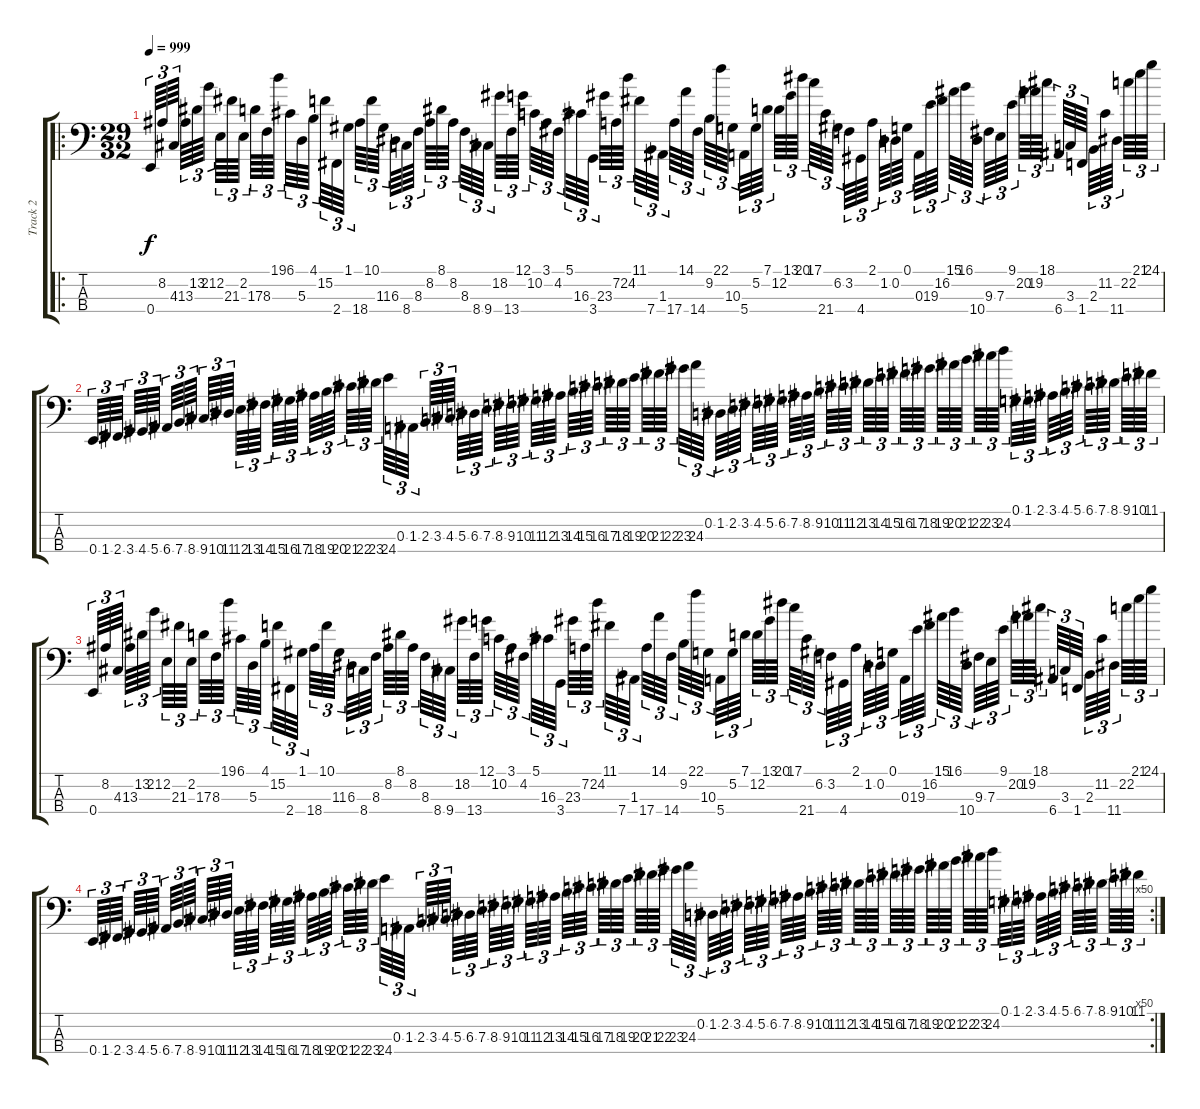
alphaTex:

\track ("Track 2" "Track 2") {instrument electricbassfinger}
\staff {score tabs}
\tuning (G2 D2 A1 E1) {hide}
\ro
\ts (29 32)
\tempo 999
\clef f4
\ks c
0.4.64{tu (3 2) dy f} 8.2.64{tu (3 2)} 4.3.64{tu (3 2)} 13.3.64{tu (3 2)} 13.2.64{tu (3 2)} 21.2.64{tu (3 2)} 2.2.64{tu (3 2)} 21.3.64{tu (3 2)} 2.2.64{tu (3 2)} 17.3.64{tu (3 2)} 8.3.64{tu (3 2)} 19.1.64{tu (3 2)} 6.1.64{tu (3 2)} 5.3.64{tu (3 2)} 4.1.64{tu (3 2)} 15.2.64{tu (3 2)} 2.4.64{tu (3 2)} 1.1.64{tu (3 2)} 18.4.64{tu (3 2)} 10.1.64{tu (3 2)} 11.3.64{tu (3 2)} 6.3.64{tu (3 2)} 8.4.64{tu (3 2)} 8.3.64{tu (3 2)} 8.2.64{tu (3 2)} 8.1.64{tu (3 2)} 8.2.64{tu (3 2)} 8.3.64{tu (3 2)} 8.4.64{tu (3 2)} 9.4.64{tu (3 2)} 18.2.64{tu (3 2)} 13.4.64{tu (3 2)} 12.1.64{tu (3 2)} 10.2.64{tu (3 2)} 3.1.64{tu (3 2)} 4.2.64{tu (3 2)} 5.1.64{tu (3 2)} 16.3.64{tu (3 2)} 3.4.64{tu (3 2)} 23.3.64{tu (3 2)} 7.2.64{tu (3 2)} 24.2.64{tu (3 2)} 11.1.64{tu (3 2)} 7.4.64{tu (3 2)} 1.3.64{tu (3 2)} 17.4.64{tu (3 2)} 14.1.64{tu (3 2)} 14.4.64{tu (3 2)} 9.2.64{tu (3 2)} 22.1.64{tu (3 2)} 10.3.64{tu (3 2)} 5.4.64{tu (3 2)} 5.2.64{tu (3 2)} 7.1.64{tu (3 2)} 12.2.64{tu (3 2)} 13.1.64{tu (3 2)} 20.1.64{tu (3 2)} 17.1.64{tu (3 2)} 21.4.64{tu (3 2)} 6.2.64{tu (3 2)} 3.2.64{tu (3 2)} 4.4.64{tu (3 2)} 2.1.64{tu (3 2)} 1.2.64{tu (3 2)} 0.2.64{tu (3 2)} 0.1.64{tu (3 2)} 0.3.64{tu (3 2)} 19.3.64{tu (3 2)} 16.2.64{tu (3 2)} 15.1.64{tu (3 2)} 16.1.64{tu (3 2)} 10.4.64{tu (3 2)} 9.3.64{tu (3 2)} 7.3.64{tu (3 2)} 9.1.64{tu (3 2)} 20.2.64{tu (3 2)} 19.2.64{tu (3 2)} 18.1.64{tu (3 2)} 6.4.64{tu (3 2)} 3.3.64{tu (3 2)} 1.4.64{tu (3 2)} 2.3.64{tu (3 2)} 11.2.64{tu (3 2)} 11.4.64{tu (3 2)} 22.2.64{tu (3 2)} 21.1.64{tu (3 2)} 24.1.64{tu (3 2)} |
0.4.64{tu (3 2)} 1.4.64{tu (3 2)} 2.4.64{tu (3 2)} 3.4.64{tu (3 2)} 4.4.64{tu (3 2)} 5.4.64{tu (3 2)} 6.4.64{tu (3 2)} 7.4.64{tu (3 2)} 8.4.64{tu (3 2)} 9.4.64{tu (3 2)} 10.4.64{tu (3 2)} 11.4.64{tu (3 2)} 12.4.64{tu (3 2)} 13.4.64{tu (3 2)} 14.4.64{tu (3 2)} 15.4.64{tu (3 2)} 16.4.64{tu (3 2)} 17.4.64{tu (3 2)} 18.4.64{tu (3 2)} 19.4.64{tu (3 2)} 20.4.64{tu (3 2)} 21.4.64{tu (3 2)} 22.4.64{tu (3 2)} 23.4.64{tu (3 2)} 24.4.64{tu (3 2)} 0.3.64{tu (3 2)} 1.3.64{tu (3 2)} 2.3.64{tu (3 2)} 3.3.64{tu (3 2)} 4.3.64{tu (3 2)} 5.3.64{tu (3 2)} 6.3.64{tu (3 2)} 7.3.64{tu (3 2)} 8.3.64{tu (3 2)} 9.3.64{tu (3 2)} 10.3.64{tu (3 2)} 11.3.64{tu (3 2)} 12.3.64{tu (3 2)} 13.3.64{tu (3 2)} 14.3.64{tu (3 2)} 15.3.64{tu (3 2)} 16.3.64{tu (3 2)} 17.3.64{tu (3 2)} 18.3.64{tu (3 2)} 19.3.64{tu (3 2)} 20.3.64{tu (3 2)} 21.3.64{tu (3 2)} 22.3.64{tu (3 2)} 23.3.64{tu (3 2)} 24.3.64{tu (3 2)} 0.2.64{tu (3 2)} 1.2.64{tu (3 2)} 2.2.64{tu (3 2)} 3.2.64{tu (3 2)} 4.2.64{tu (3 2)} 5.2.64{tu (3 2)} 6.2.64{tu (3 2)} 7.2.64{tu (3 2)} 8.2.64{tu (3 2)} 9.2.64{tu (3 2)} 10.2.64{tu (3 2)} 11.2.64{tu (3 2)} 12.2.64{tu (3 2)} 13.2.64{tu (3 2)} 14.2.64{tu (3 2)} 15.2.64{tu (3 2)} 16.2.64{tu (3 2)} 17.2.64{tu (3 2)} 18.2.64{tu (3 2)} 19.2.64{tu (3 2)} 20.2.64{tu (3 2)} 21.2.64{tu (3 2)} 22.2.64{tu (3 2)} 23.2.64{tu (3 2)} 24.2.64{tu (3 2)} 0.1.64{tu (3 2)} 1.1.64{tu (3 2)} 2.1.64{tu (3 2)} 3.1.64{tu (3 2)} 4.1.64{tu (3 2)} 5.1.64{tu (3 2)} 6.1.64{tu (3 2)} 7.1.64{tu (3 2)} 8.1.64{tu (3 2)} 9.1.64{tu (3 2)} 10.1.64{tu (3 2)} 11.1.64{tu (3 2)} |
0.4.64{tu (3 2)} 8.2.64{tu (3 2)} 4.3.64{tu (3 2)} 13.3.64{tu (3 2)} 13.2.64{tu (3 2)} 21.2.64{tu (3 2)} 2.2.64{tu (3 2)} 21.3.64{tu (3 2)} 2.2.64{tu (3 2)} 17.3.64{tu (3 2)} 8.3.64{tu (3 2)} 19.1.64{tu (3 2)} 6.1.64{tu (3 2)} 5.3.64{tu (3 2)} 4.1.64{tu (3 2)} 15.2.64{tu (3 2)} 2.4.64{tu (3 2)} 1.1.64{tu (3 2)} 18.4.64{tu (3 2)} 10.1.64{tu (3 2)} 11.3.64{tu (3 2)} 6.3.64{tu (3 2)} 8.4.64{tu (3 2)} 8.3.64{tu (3 2)} 8.2.64{tu (3 2)} 8.1.64{tu (3 2)} 8.2.64{tu (3 2)} 8.3.64{tu (3 2)} 8.4.64{tu (3 2)} 9.4.64{tu (3 2)} 18.2.64{tu (3 2)} 13.4.64{tu (3 2)} 12.1.64{tu (3 2)} 10.2.64{tu (3 2)} 3.1.64{tu (3 2)} 4.2.64{tu (3 2)} 5.1.64{tu (3 2)} 16.3.64{tu (3 2)} 3.4.64{tu (3 2)} 23.3.64{tu (3 2)} 7.2.64{tu (3 2)} 24.2.64{tu (3 2)} 11.1.64{tu (3 2)} 7.4.64{tu (3 2)} 1.3.64{tu (3 2)} 17.4.64{tu (3 2)} 14.1.64{tu (3 2)} 14.4.64{tu (3 2)} 9.2.64{tu (3 2)} 22.1.64{tu (3 2)} 10.3.64{tu (3 2)} 5.4.64{tu (3 2)} 5.2.64{tu (3 2)} 7.1.64{tu (3 2)} 12.2.64{tu (3 2)} 13.1.64{tu (3 2)} 20.1.64{tu (3 2)} 17.1.64{tu (3 2)} 21.4.64{tu (3 2)} 6.2.64{tu (3 2)} 3.2.64{tu (3 2)} 4.4.64{tu (3 2)} 2.1.64{tu (3 2)} 1.2.64{tu (3 2)} 0.2.64{tu (3 2)} 0.1.64{tu (3 2)} 0.3.64{tu (3 2)} 19.3.64{tu (3 2)} 16.2.64{tu (3 2)} 15.1.64{tu (3 2)} 16.1.64{tu (3 2)} 10.4.64{tu (3 2)} 9.3.64{tu (3 2)} 7.3.64{tu (3 2)} 9.1.64{tu (3 2)} 20.2.64{tu (3 2)} 19.2.64{tu (3 2)} 18.1.64{tu (3 2)} 6.4.64{tu (3 2)} 3.3.64{tu (3 2)} 1.4.64{tu (3 2)} 2.3.64{tu (3 2)} 11.2.64{tu (3 2)} 11.4.64{tu (3 2)} 22.2.64{tu (3 2)} 21.1.64{tu (3 2)} 24.1.64{tu (3 2)} |
\rc 50
0.4.64{tu (3 2)} 1.4.64{tu (3 2)} 2.4.64{tu (3 2)} 3.4.64{tu (3 2)} 4.4.64{tu (3 2)} 5.4.64{tu (3 2)} 6.4.64{tu (3 2)} 7.4.64{tu (3 2)} 8.4.64{tu (3 2)} 9.4.64{tu (3 2)} 10.4.64{tu (3 2)} 11.4.64{tu (3 2)} 12.4.64{tu (3 2)} 13.4.64{tu (3 2)} 14.4.64{tu (3 2)} 15.4.64{tu (3 2)} 16.4.64{tu (3 2)} 17.4.64{tu (3 2)} 18.4.64{tu (3 2)} 19.4.64{tu (3 2)} 20.4.64{tu (3 2)} 21.4.64{tu (3 2)} 22.4.64{tu (3 2)} 23.4.64{tu (3 2)} 24.4.64{tu (3 2)} 0.3.64{tu (3 2)} 1.3.64{tu (3 2)} 2.3.64{tu (3 2)} 3.3.64{tu (3 2)} 4.3.64{tu (3 2)} 5.3.64{tu (3 2)} 6.3.64{tu (3 2)} 7.3.64{tu (3 2)} 8.3.64{tu (3 2)} 9.3.64{tu (3 2)} 10.3.64{tu (3 2)} 11.3.64{tu (3 2)} 12.3.64{tu (3 2)} 13.3.64{tu (3 2)} 14.3.64{tu (3 2)} 15.3.64{tu (3 2)} 16.3.64{tu (3 2)} 17.3.64{tu (3 2)} 18.3.64{tu (3 2)} 19.3.64{tu (3 2)} 20.3.64{tu (3 2)} 21.3.64{tu (3 2)} 22.3.64{tu (3 2)} 23.3.64{tu (3 2)} 24.3.64{tu (3 2)} 0.2.64{tu (3 2)} 1.2.64{tu (3 2)} 2.2.64{tu (3 2)} 3.2.64{tu (3 2)} 4.2.64{tu (3 2)} 5.2.64{tu (3 2)} 6.2.64{tu (3 2)} 7.2.64{tu (3 2)} 8.2.64{tu (3 2)} 9.2.64{tu (3 2)} 10.2.64{tu (3 2)} 11.2.64{tu (3 2)} 12.2.64{tu (3 2)} 13.2.64{tu (3 2)} 14.2.64{tu (3 2)} 15.2.64{tu (3 2)} 16.2.64{tu (3 2)} 17.2.64{tu (3 2)} 18.2.64{tu (3 2)} 19.2.64{tu (3 2)} 20.2.64{tu (3 2)} 21.2.64{tu (3 2)} 22.2.64{tu (3 2)} 23.2.64{tu (3 2)} 24.2.64{tu (3 2)} 0.1.64{tu (3 2)} 1.1.64{tu (3 2)} 2.1.64{tu (3 2)} 3.1.64{tu (3 2)} 4.1.64{tu (3 2)} 5.1.64{tu (3 2)} 6.1.64{tu (3 2)} 7.1.64{tu (3 2)} 8.1.64{tu (3 2)} 9.1.64{tu (3 2)} 10.1.64{tu (3 2)} 11.1.64{tu (3 2)}
